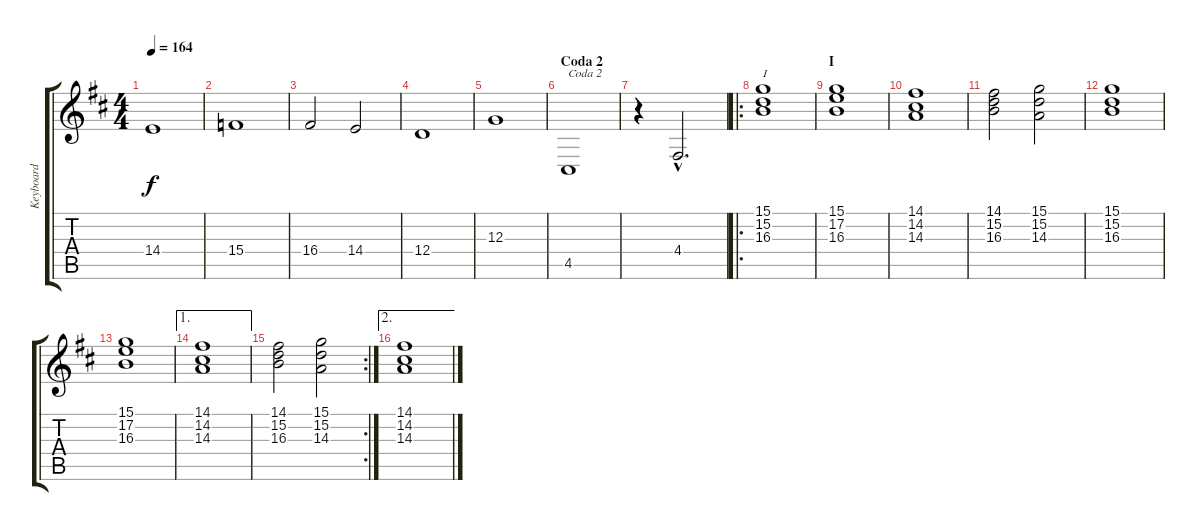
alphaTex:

\track ("Keyboard" "Keyboard") {instrument acousticgrandpiano}
\staff {score tabs}
\tuning (E4 B3 G3 D3 A2 E2) {hide}
\ts (4 4)
\tempo 164
\clef g2
\ks d
14.4.1{dy f} |
15.4.1 |
16.4.2 14.4.2 |
12.4.1 |
12.3.1 |
\section ("" "Coda 2")
4.5.1{txt "Coda 2"} |
r.4 4.4{hac}.2{d} |
\ro
(15.1 15.2 16.3).1{txt "I" volume 10 instrument acousticgrandpiano} |
\section ("" "I")
(15.1 17.2 16.3).1 |
(14.1 14.2 14.3).1 |
(14.1 15.2 16.3).2 (15.1 15.2 14.3).2 |
(15.1 15.2 16.3).1 |
(15.1 17.2 16.3).1 |
\ae 1
(14.1 14.2 14.3).1 |
\rc 2
(14.1 15.2 16.3).2 (15.1 15.2 14.3).2 |
\ae 2
(14.1 14.2 14.3).1
